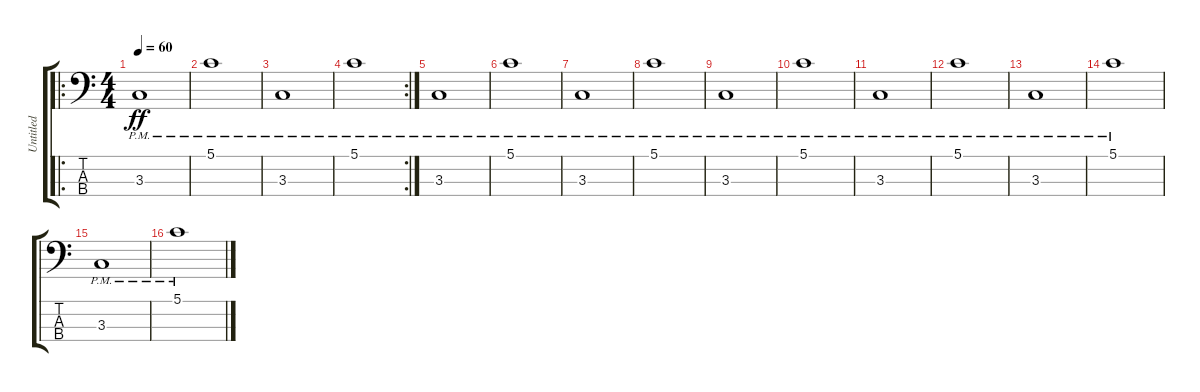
\track ("Untitled" "Untitled") {instrument electricbasspick}
\staff {score tabs}
\tuning (G2 D2 A1 E1) {hide}
\ro
\ts (4 4)
\tempo 60
\clef f4
\ks c
3.3{pm}.1{dy ff instrument electricbasspick} |
5.1{pm}.1 |
3.3{pm}.1 |
\rc 2
5.1{pm}.1 |
3.3{pm}.1 |
5.1{pm}.1 |
3.3{pm}.1 |
5.1{pm}.1 |
3.3{pm}.1 |
5.1{pm}.1 |
3.3{pm}.1 |
5.1{pm}.1 |
3.3{pm}.1 |
5.1{pm}.1 |
3.3{pm}.1 |
5.1{pm}.1
